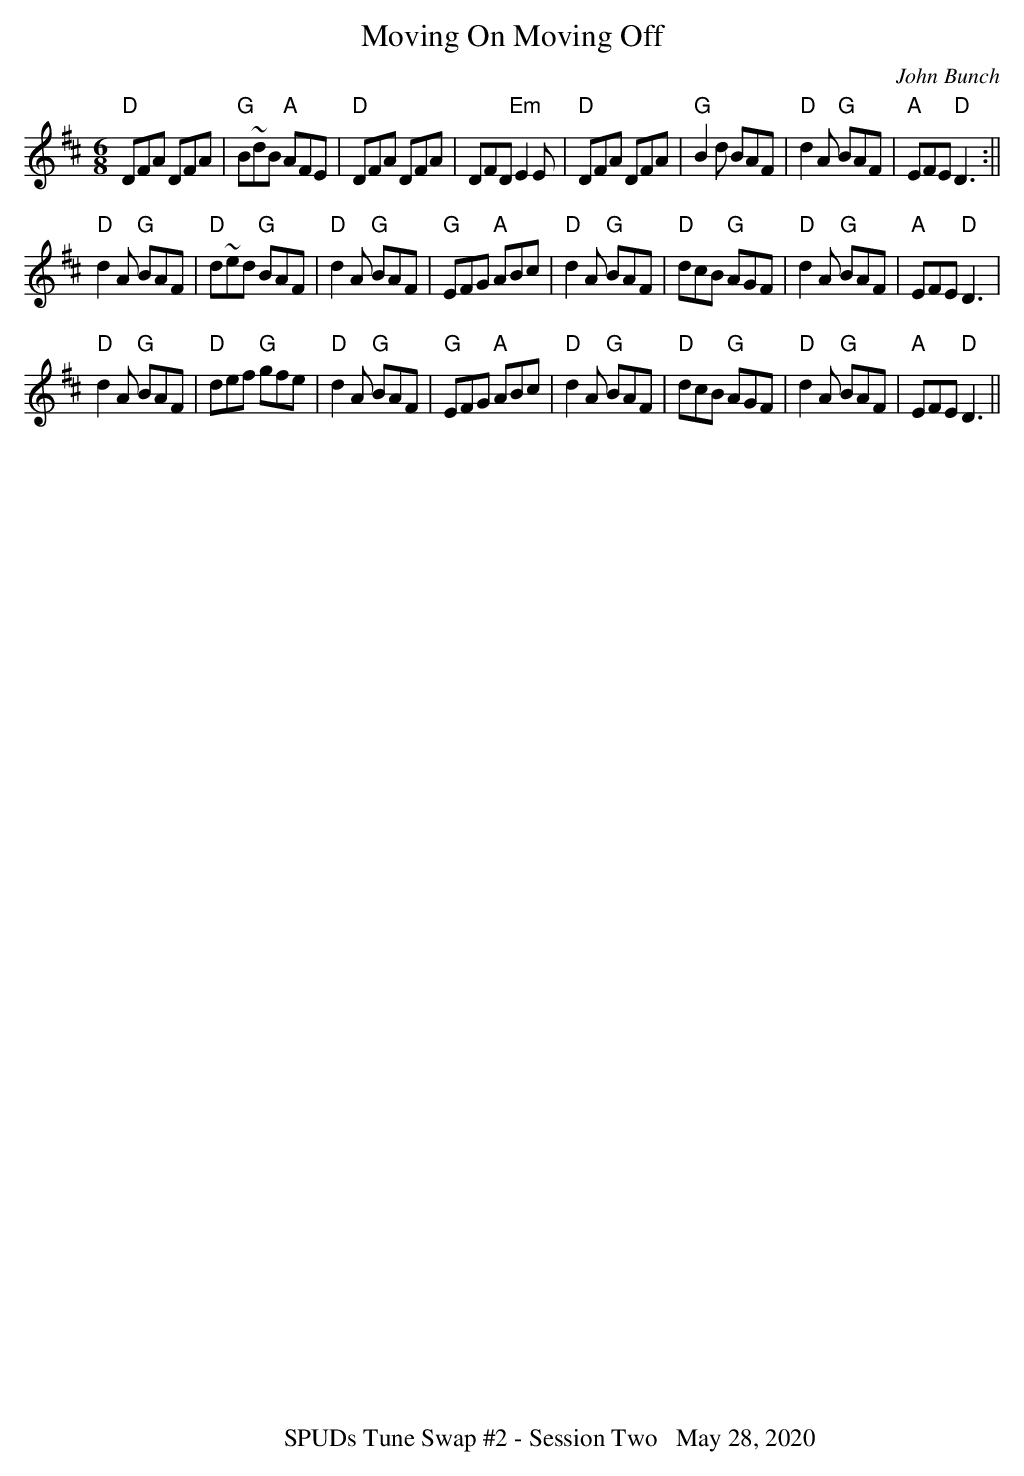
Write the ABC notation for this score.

X:1
T:Moving On Moving Off
C:John Bunch
M:6/8
L:1/8
K:D
"D"DFA DFA|"G"B~dB "A" AFE|"D" DFA DFA|DFD "Em" E2E|\
"D"DFA DFA|"G"B2 d BAF|"D"d2A "G" BAF|"A" EFE "D" D3:||
"D"d2A "G"BAF|"D"d~ed "G"BAF|"D"d2A "G"BAF|"G"EFG "A"ABc|\
"D"d2A "G"BAF|"D"dcB "G"AGF|"D"d2A "G"BAF|"A"EFE "D"D3|
"D"d2A "G"BAF|"D"def "G"gfe|"D"d2A "G"BAF|"G"EFG "A"ABc|\
"D"d2A "G"BAF|"D"dcB "G"AGF|"D"d2A "G"BAF|"A"EFE "D"D3||
